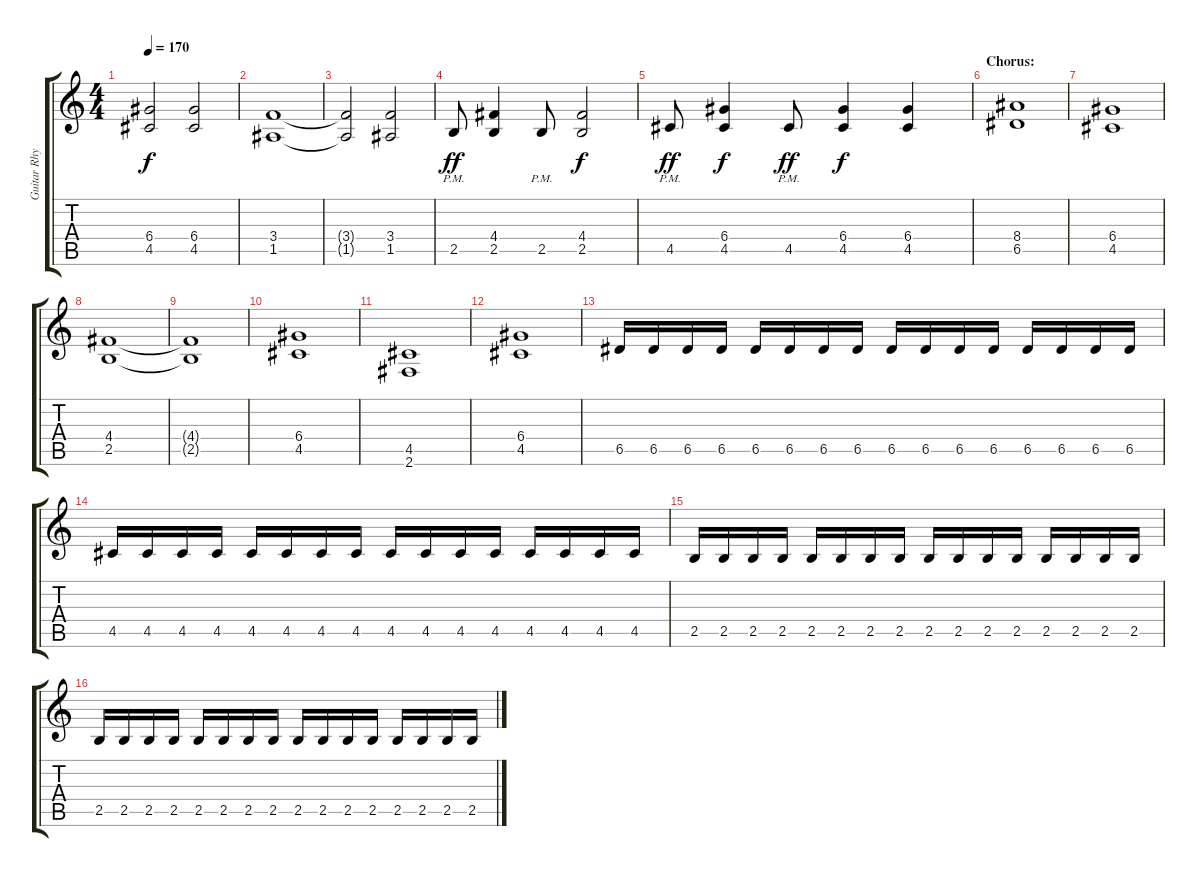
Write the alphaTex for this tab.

\track ("Guitar Rhythm" "Guitar Rhy") {instrument distortionguitar}
\staff {score tabs}
\tuning (E4 B3 G3 D3 A2 E2) {hide}
\ts (4 4)
\tempo 170
\clef g2
\ks c
(6.4{t} 4.5{t}).2{dy f} (6.4 4.5).2 |
(3.4 1.5).1 |
(3.4{t} 1.5{t}).2 (3.4 1.5).2 |
2.5{pm}.8{dy ff} (4.4 2.5).4 2.5{pm}.8 (4.4 2.5).2{dy f} |
4.5{pm}.8{dy ff} (6.4 4.5).4{dy f} 4.5{pm}.8{dy ff} (6.4 4.5).4{dy f} (6.4 4.5).4 |
\section ("" "Chorus:")
(8.4 6.5).1 |
(6.4 4.5).1 |
(4.4 2.5).1 |
(4.4{t} 2.5{t}).1 |
(6.4 4.5).1 |
(4.5 2.6).1 |
(6.4 4.5).1 |
6.5.16 6.5.16 6.5.16 6.5.16 6.5.16 6.5.16 6.5.16 6.5.16 6.5.16 6.5.16 6.5.16 6.5.16 6.5.16 6.5.16 6.5.16 6.5.16 |
4.5.16 4.5.16 4.5.16 4.5.16 4.5.16 4.5.16 4.5.16 4.5.16 4.5.16 4.5.16 4.5.16 4.5.16 4.5.16 4.5.16 4.5.16 4.5.16 |
2.5.16 2.5.16 2.5.16 2.5.16 2.5.16 2.5.16 2.5.16 2.5.16 2.5.16 2.5.16 2.5.16 2.5.16 2.5.16 2.5.16 2.5.16 2.5.16 |
2.5.16 2.5.16 2.5.16 2.5.16 2.5.16 2.5.16 2.5.16 2.5.16 2.5.16 2.5.16 2.5.16 2.5.16 2.5.16 2.5.16 2.5.16 2.5.16
